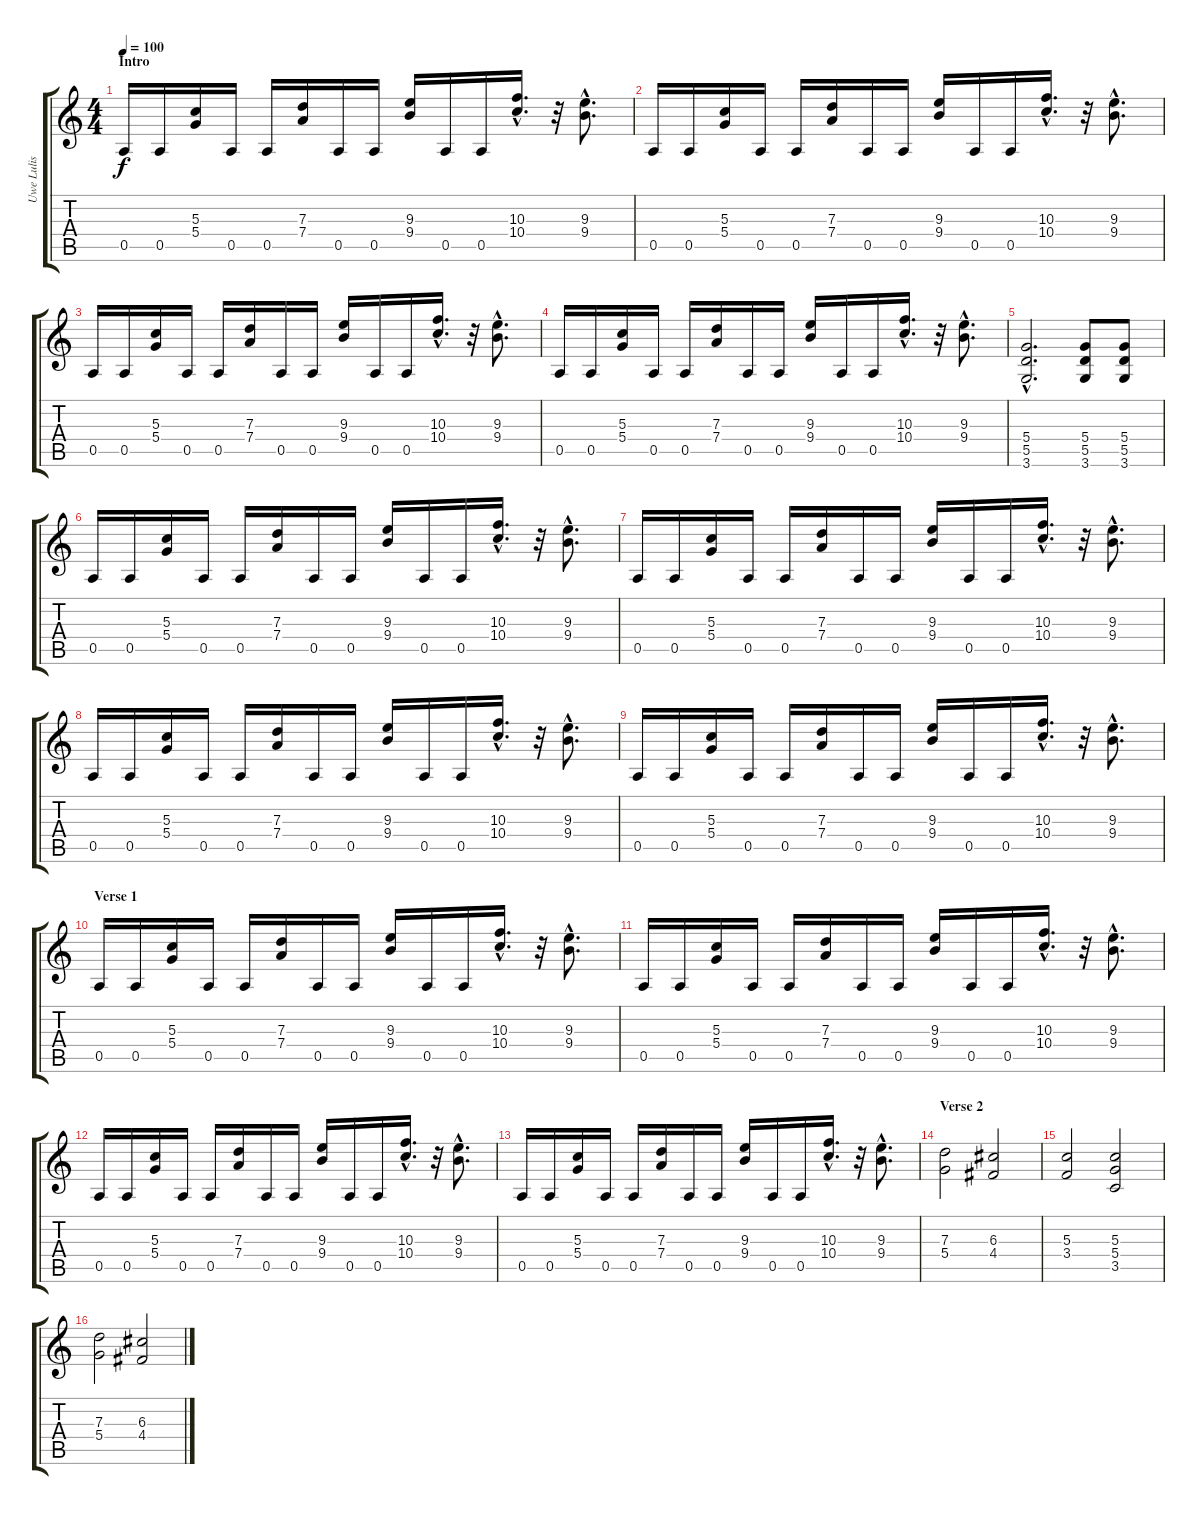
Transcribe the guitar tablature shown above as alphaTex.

\track ("Uwe Lulis (Lead Guitar)" "Uwe Lulis ") {instrument distortionguitar}
\staff {score tabs}
\tuning (E4 B3 G3 D3 A2 E2) {hide}
\ts (4 4)
\section ("" "Intro")
\tempo 100
\clef g2
\ks c
0.5.16{dy f instrument distortionguitar} 0.5.16 (5.3 5.4).16 0.5.16 0.5.16 (7.3 7.4).16 0.5.16 0.5.16 (9.3 9.4).16 0.5.16 0.5.16 (10.3{hac} 10.4{hac}).16{d} r.32 (9.3{hac} 9.4{hac}).8{d} |
0.5.16 0.5.16 (5.3 5.4).16 0.5.16 0.5.16 (7.3 7.4).16 0.5.16 0.5.16 (9.3 9.4).16 0.5.16 0.5.16 (10.3{hac} 10.4{hac}).16{d} r.32 (9.3{hac} 9.4{hac}).8{d} |
0.5.16 0.5.16 (5.3 5.4).16 0.5.16 0.5.16 (7.3 7.4).16 0.5.16 0.5.16 (9.3 9.4).16 0.5.16 0.5.16 (10.3{hac} 10.4{hac}).16{d} r.32 (9.3{hac} 9.4{hac}).8{d} |
0.5.16 0.5.16 (5.3 5.4).16 0.5.16 0.5.16 (7.3 7.4).16 0.5.16 0.5.16 (9.3 9.4).16 0.5.16 0.5.16 (10.3{hac} 10.4{hac}).16{d} r.32 (9.3{hac} 9.4{hac}).8{d} |
(5.4{hac} 5.5{hac} 3.6{hac}).2{d} (5.4 5.5 3.6).8 (5.4 5.5 3.6).8 |
0.5.16 0.5.16 (5.3 5.4).16 0.5.16 0.5.16 (7.3 7.4).16 0.5.16 0.5.16 (9.3 9.4).16 0.5.16 0.5.16 (10.3{hac} 10.4{hac}).16{d} r.32 (9.3{hac} 9.4{hac}).8{d} |
0.5.16 0.5.16 (5.3 5.4).16 0.5.16 0.5.16 (7.3 7.4).16 0.5.16 0.5.16 (9.3 9.4).16 0.5.16 0.5.16 (10.3{hac} 10.4{hac}).16{d} r.32 (9.3{hac} 9.4{hac}).8{d} |
0.5.16 0.5.16 (5.3 5.4).16 0.5.16 0.5.16 (7.3 7.4).16 0.5.16 0.5.16 (9.3 9.4).16 0.5.16 0.5.16 (10.3{hac} 10.4{hac}).16{d} r.32 (9.3{hac} 9.4{hac}).8{d} |
0.5.16 0.5.16 (5.3 5.4).16 0.5.16 0.5.16 (7.3 7.4).16 0.5.16 0.5.16 (9.3 9.4).16 0.5.16 0.5.16 (10.3{hac} 10.4{hac}).16{d} r.32 (9.3{hac} 9.4{hac}).8{d} |
\section ("" "Verse 1")
0.5.16 0.5.16 (5.3 5.4).16 0.5.16 0.5.16 (7.3 7.4).16 0.5.16 0.5.16 (9.3 9.4).16 0.5.16 0.5.16 (10.3{hac} 10.4{hac}).16{d} r.32 (9.3{hac} 9.4{hac}).8{d} |
0.5.16 0.5.16 (5.3 5.4).16 0.5.16 0.5.16 (7.3 7.4).16 0.5.16 0.5.16 (9.3 9.4).16 0.5.16 0.5.16 (10.3{hac} 10.4{hac}).16{d} r.32 (9.3{hac} 9.4{hac}).8{d} |
0.5.16 0.5.16 (5.3 5.4).16 0.5.16 0.5.16 (7.3 7.4).16 0.5.16 0.5.16 (9.3 9.4).16 0.5.16 0.5.16 (10.3{hac} 10.4{hac}).16{d} r.32 (9.3{hac} 9.4{hac}).8{d} |
0.5.16 0.5.16 (5.3 5.4).16 0.5.16 0.5.16 (7.3 7.4).16 0.5.16 0.5.16 (9.3 9.4).16 0.5.16 0.5.16 (10.3{hac} 10.4{hac}).16{d} r.32 (9.3{hac} 9.4{hac}).8{d} |
\section ("" "Verse 2")
(7.3 5.4).2 (6.3 4.4).2 |
(5.3 3.4).2 (5.3 5.4 3.5).2 |
(7.3 5.4).2 (6.3 4.4).2
